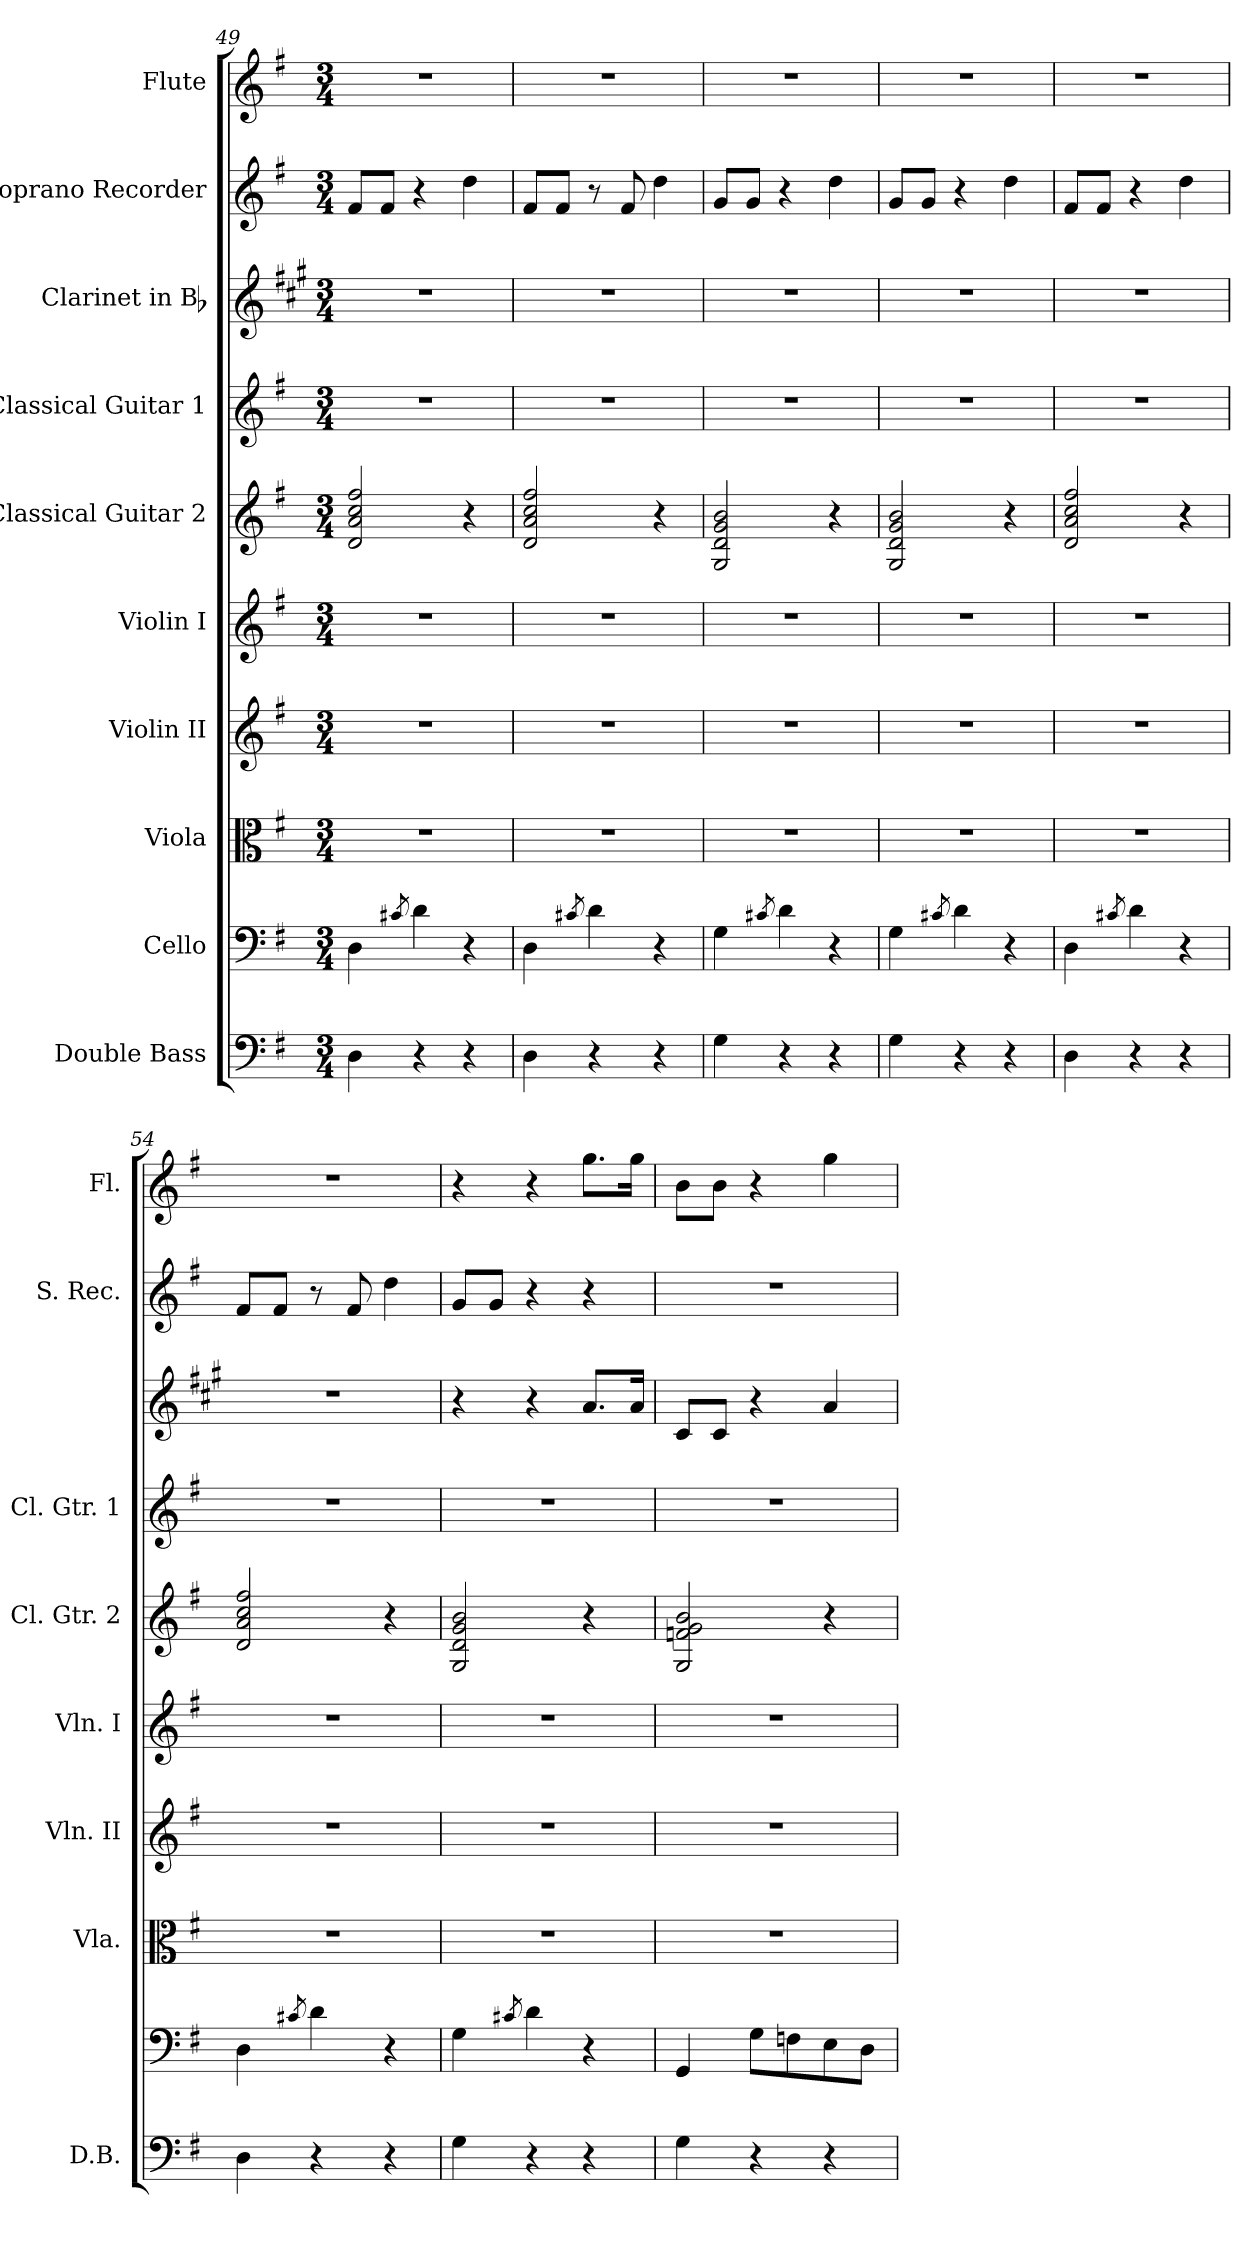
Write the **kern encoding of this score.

**kern	**kern	**kern	**kern	**kern	**kern	**kern	**kern	**kern	**kern
*part10	*part9	*part8	*part7	*part6	*part5	*part4	*part3	*part2	*part1
*staff10	*staff9	*staff8	*staff7	*staff6	*staff5	*staff4	*staff3	*staff2	*staff1
*I"Double Bass	*I"Cello	*I"Viola	*I"Violin II	*I"Violin I	*I"Classical Guitar 2	*I"Classical Guitar 1	*I"Clarinet in Bb	*I"Soprano Recorder	*I"Flute
*I'D.B.	*	*I'Vla.	*I'Vln. II	*I'Vln. I	*I'Cl. Gtr. 2	*I'Cl. Gtr. 1	*	*I'S. Rec.	*I'Fl.
*clefF4	*clefF4	*clefC3	*clefG2	*clefG2	*clefG2	*clefG2	*clefG2	*clefG2	*clefG2
*ITrd7c12	*	*	*	*	*ITrd7c12	*ITrd7c12	*ITrd1c2	*ITrd-7c-12	*
*k[f#]	*k[f#]	*k[f#]	*k[f#]	*k[f#]	*k[f#]	*k[f#]	*k[f#]	*k[f#]	*k[f#]
*G:	*G:	*G:	*G:	*G:	*G:	*G:	*G:	*G:	*G:
*M3/4	*M3/4	*M3/4	*M3/4	*M3/4	*M3/4	*M3/4	*M3/4	*M3/4	*M3/4
=49	=49	=49	=49	=49	=49	=49	=49	=49	=49
4DD\	4D\	2.r	2.r	2.r	2D/ 2A/ 2c/ 2f#/	2.r	2.r	8ff#/L	2.r
.	.	.	.	.	.	.	.	8ff#/J	.
.	8qc#X/	.	.	.	.	.	.	.	.
4r	4d\	.	.	.	.	.	.	4r	.
4r	4r	.	.	.	4r	.	.	4ddd\	.
!!LO:PB:g=z
=50	=50	=50	=50	=50	=50	=50	=50	=50	=50
4DD\	4D\	2.r	2.r	2.r	2D/ 2A/ 2c/ 2f#/	2.r	2.r	8ff#/L	2.r
.	.	.	.	.	.	.	.	8ff#/J	.
.	8qc#X/	.	.	.	.	.	.	.	.
4r	4d\	.	.	.	.	.	.	8r	.
.	.	.	.	.	.	.	.	8ff#/	.
4r	4r	.	.	.	4r	.	.	4ddd\	.
=51	=51	=51	=51	=51	=51	=51	=51	=51	=51
4GG\	4G\	2.r	2.r	2.r	2GG/ 2D/ 2G/ 2B/	2.r	2.r	8gg/L	2.r
.	.	.	.	.	.	.	.	8gg/J	.
.	8qc#X/	.	.	.	.	.	.	.	.
4r	4d\	.	.	.	.	.	.	4r	.
4r	4r	.	.	.	4r	.	.	4ddd\	.
=52	=52	=52	=52	=52	=52	=52	=52	=52	=52
4GG\	4G\	2.r	2.r	2.r	2GG/ 2D/ 2G/ 2B/	2.r	2.r	8gg/L	2.r
.	.	.	.	.	.	.	.	8gg/J	.
.	8qc#X/	.	.	.	.	.	.	.	.
4r	4d\	.	.	.	.	.	.	4r	.
4r	4r	.	.	.	4r	.	.	4ddd\	.
=53	=53	=53	=53	=53	=53	=53	=53	=53	=53
4DD\	4D\	2.r	2.r	2.r	2D/ 2A/ 2c/ 2f#/	2.r	2.r	8ff#/L	2.r
.	.	.	.	.	.	.	.	8ff#/J	.
.	8qc#X/	.	.	.	.	.	.	.	.
4r	4d\	.	.	.	.	.	.	4r	.
4r	4r	.	.	.	4r	.	.	4ddd\	.
=54	=54	=54	=54	=54	=54	=54	=54	=54	=54
4DD\	4D\	2.r	2.r	2.r	2D/ 2A/ 2c/ 2f#/	2.r	2.r	8ff#/L	2.r
.	.	.	.	.	.	.	.	8ff#/J	.
.	8qc#X/	.	.	.	.	.	.	.	.
4r	4d\	.	.	.	.	.	.	8r	.
.	.	.	.	.	.	.	.	8ff#/	.
4r	4r	.	.	.	4r	.	.	4ddd\	.
!!LO:PB:g=z
=55	=55	=55	=55	=55	=55	=55	=55	=55	=55
4GG\	4G\	2.r	2.r	2.r	2GG/ 2D/ 2G/ 2B/	2.r	4r	8gg/L	4r
.	.	.	.	.	.	.	.	8gg/J	.
.	8qc#X/	.	.	.	.	.	.	.	.
4r	4d\	.	.	.	.	.	4r	4r	4r
4r	4r	.	.	.	4r	.	8.g/L	4r	8.gg\L
.	.	.	.	.	.	.	16g/Jk	.	16gg\Jk
=56	=56	=56	=56	=56	=56	=56	=56	=56	=56
4GG\	4GG/	2.r	2.r	2.r	2GG/ 2Fn/ 2G/ 2B/	2.r	8B/L	2.r	8b\L
.	.	.	.	.	.	.	8B/J	.	8b\J
4r	8G\L	.	.	.	.	.	4r	.	4r
.	8Fn\	.	.	.	.	.	.	.	.
4r	8E\	.	.	.	4r	.	4g/	.	4gg\
.	8D\J	.	.	.	.	.	.	.	.
=	=	=	=	=	=	=	=	=	=
*-	*-	*-	*-	*-	*-	*-	*-	*-	*-
